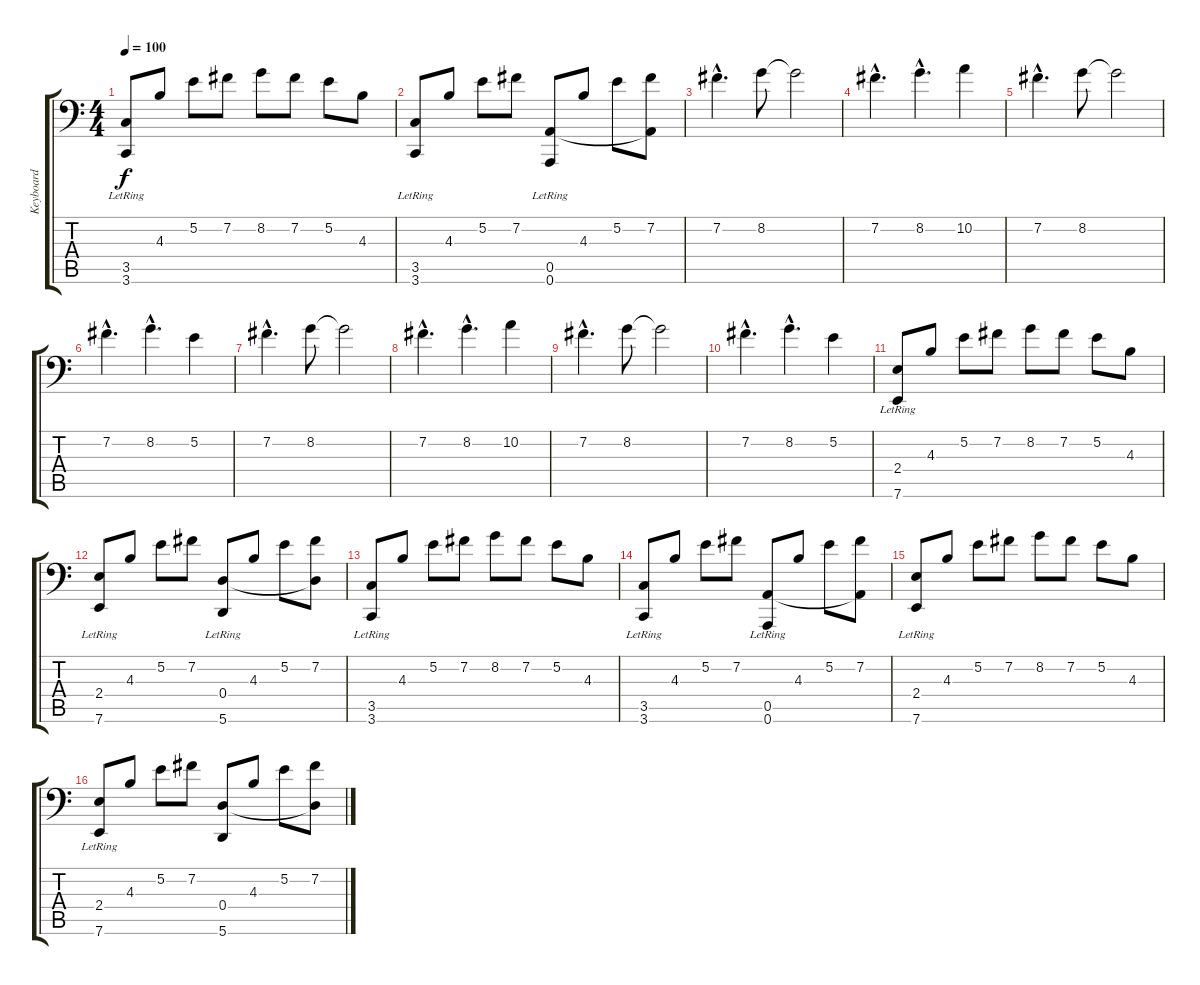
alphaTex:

\track ("Keyboard" "Keyboard") {instrument stringensemble1}
\staff {score tabs}
\tuning (E4 B3 G3 D3 A2 A1) {hide}
\ts (4 4)
\tempo 100
\clef f4
\ks c
(3.5{lr} 3.6{lr}).8{dy f} 4.3.8 5.2.8 7.2.8 8.2.8 7.2.8 5.2.8 4.3.8 |
(3.5{lr} 3.6{lr}).8 4.3.8 5.2.8 7.2.8 (0.5 0.6{lr}).8 4.3.8 5.2.8 (7.2 0.5{t}).8 |
7.2{hac}.4{d instrument choiraahs} 8.2.8 8.2{t}.2 |
7.2{hac}.4{d} 8.2{hac}.4{d} 10.2.4 |
7.2{hac}.4{d} 8.2.8 8.2{t}.2 |
7.2{hac}.4{d} 8.2{hac}.4{d} 5.2.4 |
7.2{hac}.4{d} 8.2.8 8.2{t}.2 |
7.2{hac}.4{d} 8.2{hac}.4{d} 10.2.4 |
7.2{hac}.4{d} 8.2.8 8.2{t}.2 |
7.2{hac}.4{d} 8.2{hac}.4{d} 5.2.4 |
(2.4{lr} 7.6{lr}).8{volume 16 instrument acousticgrandpiano} 4.3.8 5.2.8 7.2.8 8.2.8 7.2.8 5.2.8 4.3.8 |
(2.4{lr} 7.6{lr}).8 4.3.8 5.2.8 7.2.8 (0.4 5.6{lr}).8 4.3.8 5.2.8 (7.2 0.4{t}).8 |
(3.5{lr} 3.6{lr}).8 4.3.8 5.2.8 7.2.8 8.2.8 7.2.8 5.2.8 4.3.8 |
(3.5{lr} 3.6{lr}).8 4.3.8 5.2.8 7.2.8 (0.5 0.6{lr}).8 4.3.8 5.2.8 (7.2 0.5{t}).8 |
(2.4{lr} 7.6{lr}).8 4.3.8 5.2.8 7.2.8 8.2.8 7.2.8 5.2.8 4.3.8 |
(2.4{lr} 7.6).8 4.3.8 5.2.8 7.2.8 (0.4 5.6).8 4.3.8 5.2.8 (7.2 0.4{t}).8
